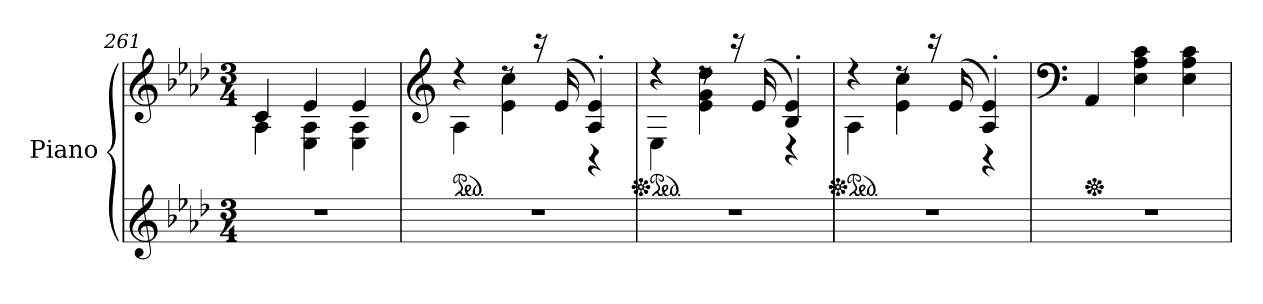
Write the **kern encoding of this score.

**kern	**kern
*part1	*part1
*staff2	*staff1
*I"Piano	*
*I'Pno.	*
*clefG2	*clefG2
*k[b-e-a-d-]	*k[b-e-a-d-]
*M3/4	*M3/4
=261	=261
*	*^
2.r	4c/	4A-\
.	4e-/	4E-\ 4A-\
.	4e-/	4E-\ 4A-\
=262	=262	=262
*	*clefG2	*
*	*ped	*
2.r	4r	4A-\
.	8rdd	4e-\ 4cc\
.	16r	.
.	(>16e-/	.
.	4A-/' 4e-/')	4r
=263	=263	=263
*	*Xped	*
*	*ped	*
2.r	4r	4E-\
.	8rdd	4e-\ 4g\ 4dd-\
.	16r	.
.	(>16e-/	.
.	4B-/' 4e-/')	4r
=264	=264	=264
*	*Xped	*
*	*ped	*
2.r	4r	4A-\
.	8rdd	4e-\ 4cc\
.	16r	.
.	(>16e-/	.
.	4A-/' 4e-/')	4r
*	*v	*v
=265	=265
*	*clefF4
*	*Xped
2.r	4AA-/
.	4E-\ 4A-\ 4c\
.	4E-\ 4A-\ 4c\
=	=
*-	*-
